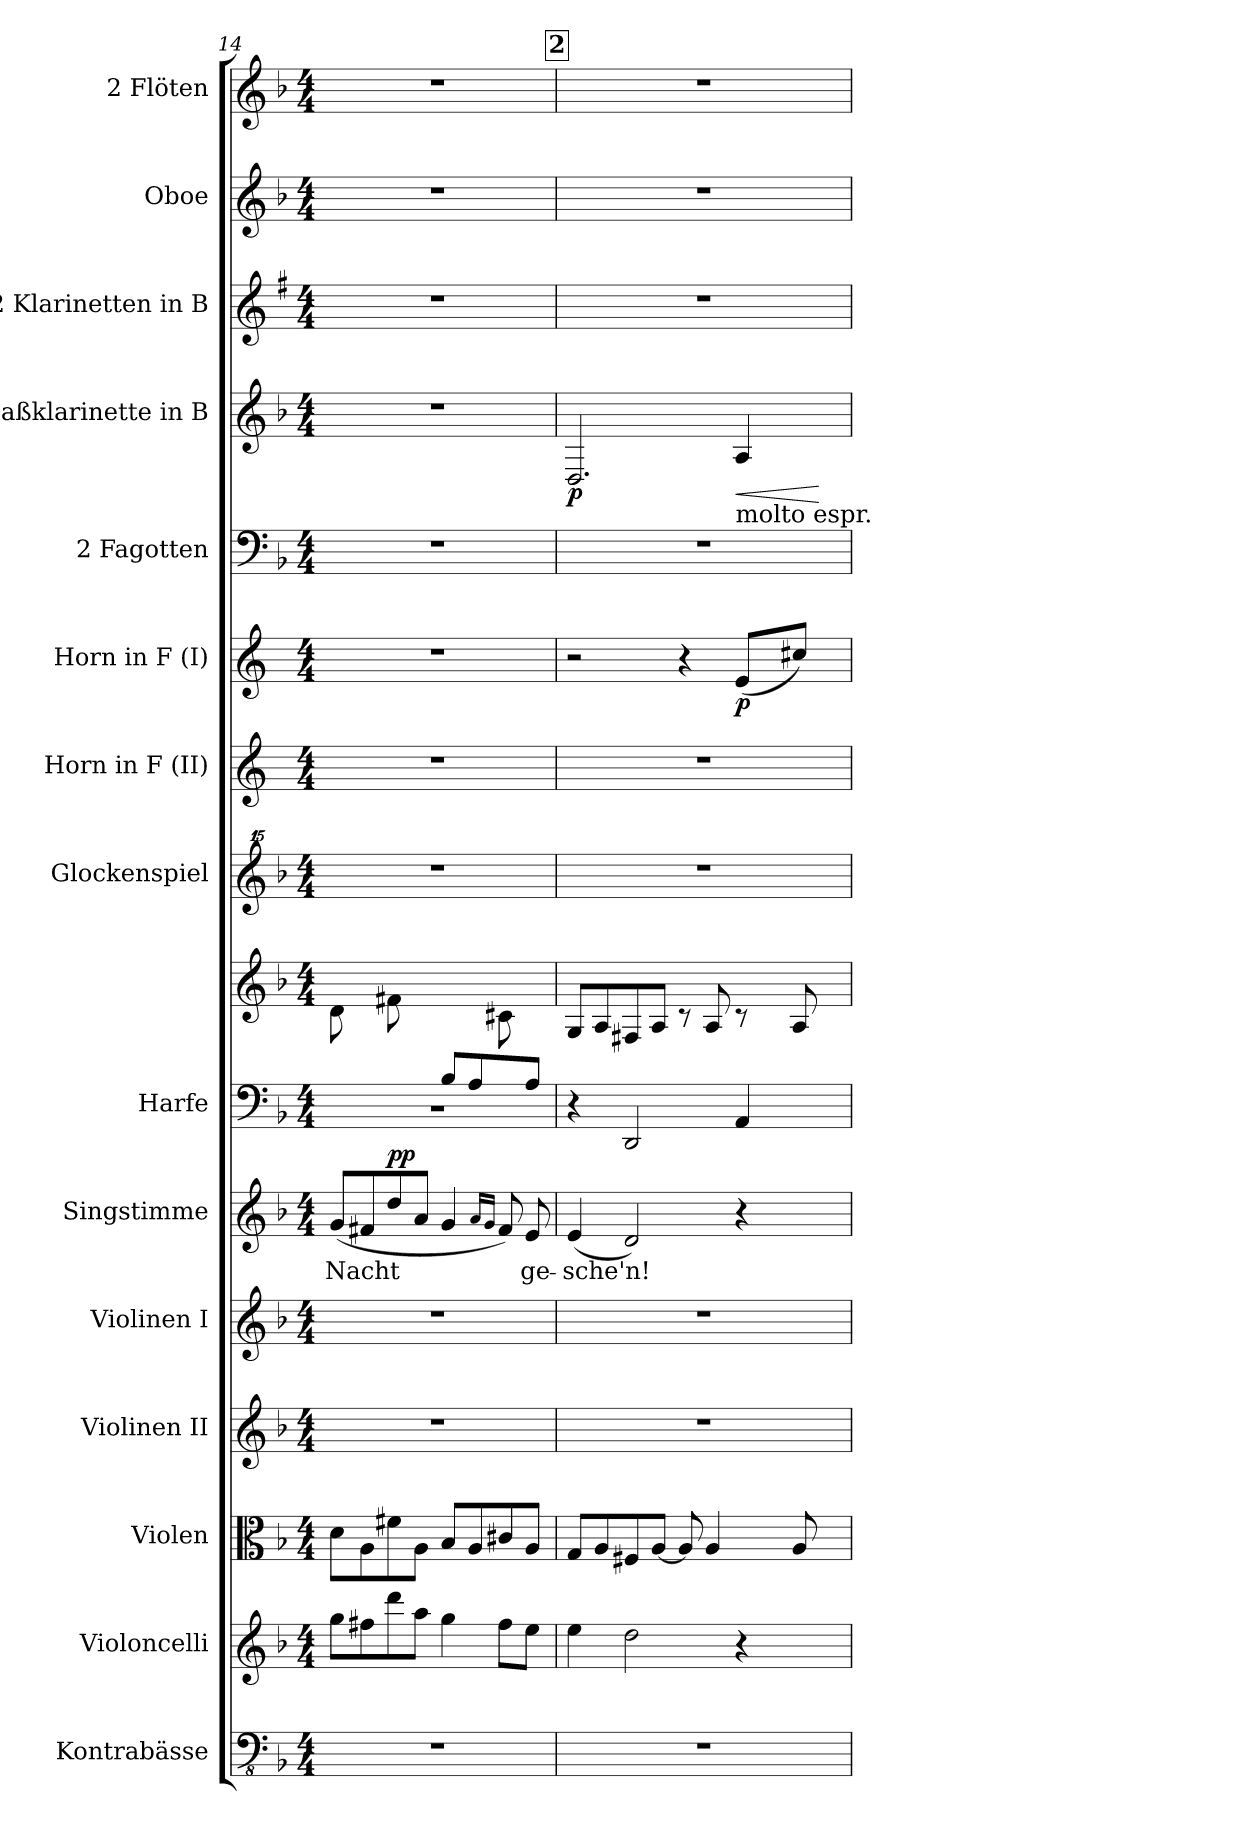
**kern	**kern	**kern	**kern	**kern	**kern	**text	**dynam	**kern	**kern	**kern	**kern	**kern	**dynam	**kern	**kern	**dynam	**kern	**kern	**kern
*part15	*part14	*part13	*part12	*part11	*part10	*part10	*part10	*part9	*part9	*part8	*part7	*part6	*part6	*part5	*part4	*part4	*part3	*part2	*part1
*staff16	*staff15	*staff14	*staff13	*staff12	*staff11	*staff11	*staff11	*staff10	*staff9	*staff8	*staff7	*staff6	*staff6	*staff5	*staff4	*staff4	*staff3	*staff2	*staff1
*I"Kontrabässe	*I"Violoncelli	*I"Violen	*I"Violinen II	*I"Violinen I	*I"Singstimme	*	*	*I"Harfe	*	*I"Glockenspiel	*I"Horn in F (II)	*I"Horn in F (I)	*	*I"2 Fagotten	*I"Baßklarinette in B	*	*I"2 Klarinetten in B	*I"Oboe	*I"2 Flöten
*I'Kb.	*I'Vc.	*	*I'Vl. II	*I'Vl. I	*I'Singst.	*	*	*I'Hf.	*	*I'Glk.	*I'Hr. II	*I'Hr. I	*	*I'Fg.	*I'Bklar. (B)	*	*I'Klar. (B)	*I'Ob.	*I'Fl.
*clefFv4	*clefG2	*clefC3	*clefG2	*clefG2	*clefG2	*	*	*clefF4	*clefG2	*clefG^^2	*clefG2	*clefG2	*	*clefF4	*clefG2	*	*clefG2	*clefG2	*clefG2
*	*	*	*	*	*	*	*	*	*	*	*ITrd4c7	*ITrd4c7	*	*	*ITrd8c14	*	*ITrd1c2	*	*
*k[b-]	*k[b-]	*k[b-]	*k[b-]	*k[b-]	*k[b-]	*	*	*k[b-]	*k[b-]	*k[b-]	*k[b-]	*k[b-]	*	*k[b-]	*k[b-]	*	*k[b-]	*k[b-]	*k[b-]
*M4/4	*M4/4	*M4/4	*M4/4	*M4/4	*M4/4	*	*	*M4/4	*M4/4	*M4/4	*M4/4	*M4/4	*	*M4/4	*M4/4	*	*M4/4	*M4/4	*M4/4
=14	=14	=14	=14	=14	=14	=14	=14	=14	=14	=14	=14	=14	=14	=14	=14	=14	=14	=14	=14
!	!	!	!	!	!	!LO:LY:b	!	!	!	!	!	!	!	!	!	!	!	!	!
*	*	*	*	*	*	*	*	*^	*	*	*	*	*	*	*	*	*	*	*
1r	8gg\L	8d\L	1r	1r	(<8g/L	-Nacht	.	8ryy	1r	8d\L	1r	1r	1r	.	1r	1r	.	1r	1r	1r
.	8ff#X\	8A\	.	.	8f#X/	.	.	8A/	.	8ryy	.	.	.	.	.	.	.	.	.	.
!	!	!	!	!	!	!	!LO:DY:a	!	!	!	!	!	!	!	!	!	!	!	!	!
.	8ddd\	8f#X\	.	.	8dd/	.	pp	8ryy	.	8f#X\	.	.	.	.	.	.	.	.	.	.
.	8aa\J	8A\J	.	.	8a/J	.	.	8A/J	.	4.ryy	.	.	.	.	.	.	.	.	.	.
.	4gg\	8B-/L	.	.	4g/	.	.	8B-/L	.	.	.	.	.	.	.	.	.	.	.	.
.	.	8A/	.	.	.	.	.	8A/	.	.	.	.	.	.	.	.	.	.	.	.
.	.	.	.	.	16qa/LL	.	.	.	.	.	.	.	.	.	.	.	.	.	.	.
.	.	.	.	.	16qg/JJ	.	.	.	.	.	.	.	.	.	.	.	.	.	.	.
.	8ff#\L	8c#X/	.	.	8f#/)	.	.	8ryy	.	8c#X\	.	.	.	.	.	.	.	.	.	.
!	!	!	!	!	!	!LO:LY:b	!	!	!	!	!	!	!	!	!	!	!	!	!	!
.	8ee\J	8A/J	.	.	8e/	-ge-	.	8A/J	.	8ryy	.	.	.	.	.	.	.	.	.	.
*	*	*	*	*	*	*	*	*v	*v	*	*	*	*	*	*	*	*	*	*	*
!!LO:REH:place=s1:a:B:fs=14:t=2
=15	=15	=15	=15	=15	=15	=15	=15	=15	=15	=15	=15	=15	=15	=15	=15	=15	=15	=15	=15
!	!	!	!	!	!	!LO:LY:b	!	!	!	!	!	!	!	!	!	!LO:DY:b	!	!	!
1r	4ee\	8G/L	1r	1r	(<4e/	-sche'n!	.	4r	8G/L	1r	1r	2r	.	1r	2.DD/	p	1r	1r	1r
.	.	8A/	.	.	.	.	.	.	8A/	.	.	.	.	.	.	.	.	.	.
.	2dd\	8F#X/	.	.	2d/)	.	.	2DD/	8F#X/	.	.	.	.	.	.	.	.	.	.
.	.	[8A/J	.	.	.	.	.	.	8A/J	.	.	.	.	.	.	.	.	.	.
.	.	8A/]	.	.	.	.	.	.	8rc	.	.	4r	.	.	.	.	.	.	.
.	.	4A/	.	.	.	.	.	.	8A/	.	.	.	.	.	.	.	.	.	.
!	!	!	!	!	!	!	!	!	!	!	!	!	!	!	!LO:TX:b:t=molto espr.	!	!	!	!
!	!	!	!	!	!	!	!	!	!	!	!	!	!LO:DY:b	!	!	!LO:HP:b	!	!	!
.	4r	.	.	.	4r	.	.	4AA/	8rc	.	.	(<8A/L	p	.	4AA/	<	.	.	.
.	.	8A/	.	.	.	.	.	.	8A/	.	.	8f#X/J)	.	.	.	.	.	.	.
.	.	.	.	.	.	.	.	.	.	.	.	.	.	.	.	[	.	.	.
=	=	=	=	=	=	=	=	=	=	=	=	=	=	=	=	=	=	=	=
*-	*-	*-	*-	*-	*-	*-	*-	*-	*-	*-	*-	*-	*-	*-	*-	*-	*-	*-	*-
